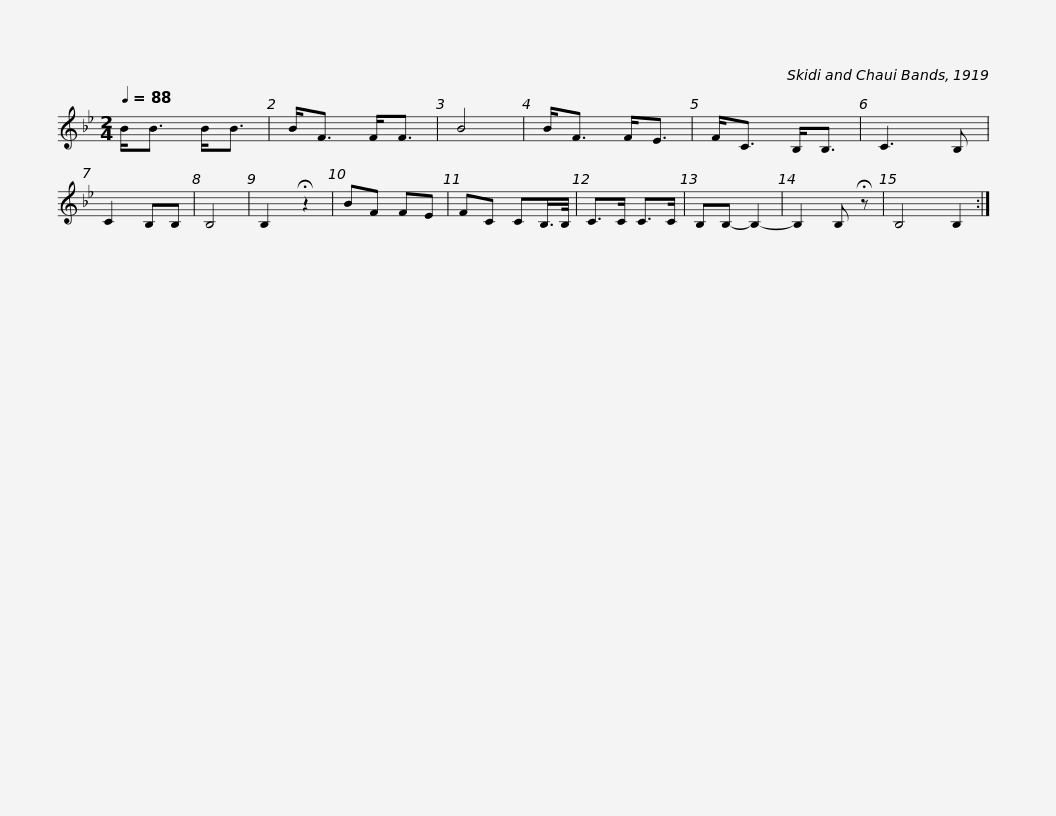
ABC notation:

X:1
L:1/8
Q:1/4=88
M:2/4
I:linebreak $
K:Bb
V:1 treble
V:1
 B<B B<B | B<F F<F | B4 | B<F F<E | F<C B,<B, | %5
 C3 B, | C2 B,B, | B,4 | B,2 !fermata!z2 | BF FE | %10
 FC CB,/>B,/ |$ C>C C>C | B,B,- B,2- | B,2 B, !fermata!z | B,4 B,2 :| %15
